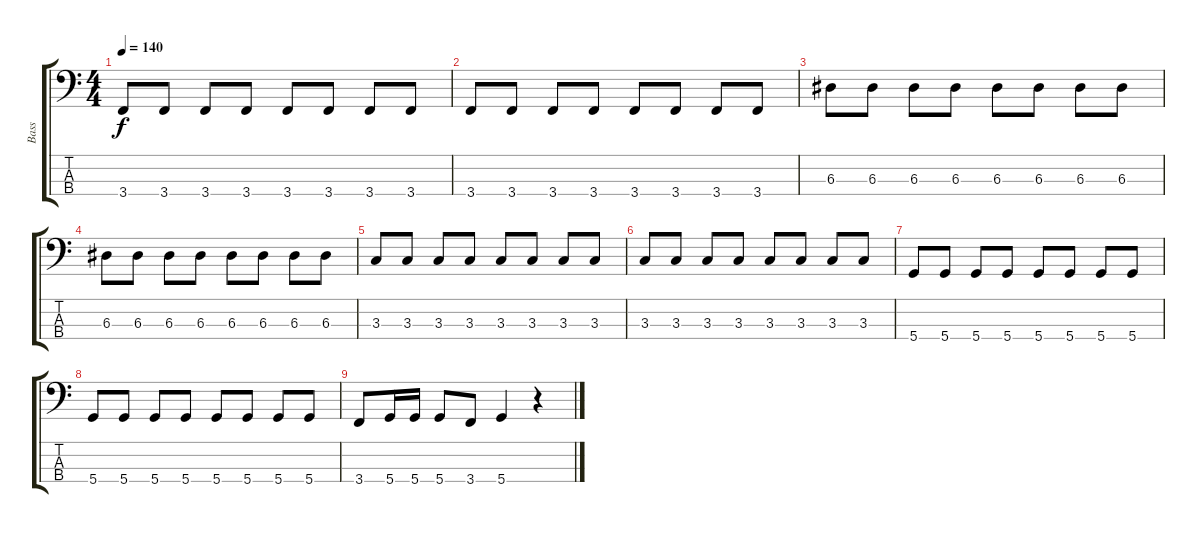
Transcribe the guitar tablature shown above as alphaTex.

\track ("Bass" "Bass") {instrument electricbassfinger}
\staff {score tabs}
\tuning (G2 D2 A1 D1) {hide}
\ts (4 4)
\tempo 140
\clef f4
\ks c
3.4.8{dy f} 3.4.8 3.4.8 3.4.8 3.4.8 3.4.8 3.4.8 3.4.8 |
3.4.8 3.4.8 3.4.8 3.4.8 3.4.8 3.4.8 3.4.8 3.4.8 |
6.3.8 6.3.8 6.3.8 6.3.8 6.3.8 6.3.8 6.3.8 6.3.8 |
6.3.8 6.3.8 6.3.8 6.3.8 6.3.8 6.3.8 6.3.8 6.3.8 |
3.3.8 3.3.8 3.3.8 3.3.8 3.3.8 3.3.8 3.3.8 3.3.8 |
3.3.8 3.3.8 3.3.8 3.3.8 3.3.8 3.3.8 3.3.8 3.3.8 |
5.4.8 5.4.8 5.4.8 5.4.8 5.4.8 5.4.8 5.4.8 5.4.8 |
5.4.8 5.4.8 5.4.8 5.4.8 5.4.8 5.4.8 5.4.8 5.4.8 |
3.4.8 5.4.16 5.4.16 5.4.8 3.4.8 5.4.4 r.4
